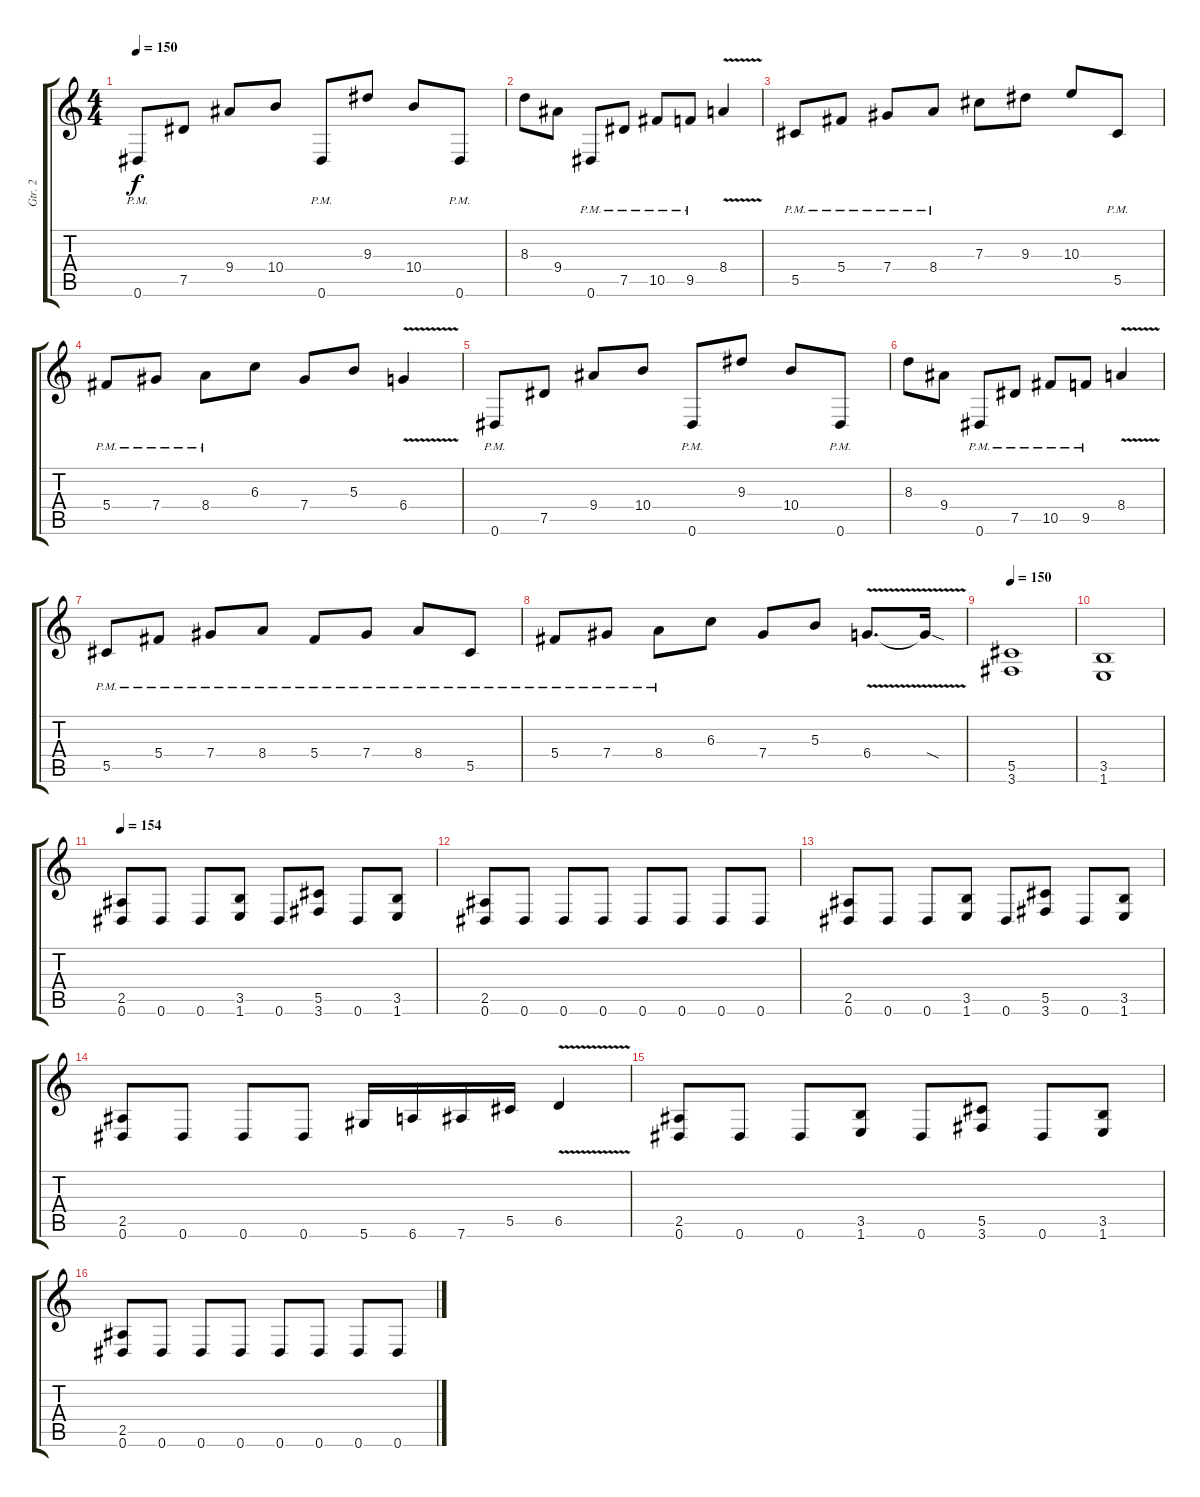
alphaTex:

\track ("Gtr. 2" "Gtr. 2") {instrument overdrivenguitar}
\staff {score tabs}
\tuning (Eb4 Bb3 Gb3 Db3 Ab2 Eb2) {hide}
\ts (4 4)
\tempo 150
\clef g2
\ks c
0.6{pm}.8{dy f} 7.5.8 9.4.8 10.4.8 0.6{pm}.8 9.3.8 10.4.8 0.6{pm}.8 |
8.3.8 9.4.8 0.6{pm}.8 7.5{pm}.8 10.5{pm}.8 9.5{pm}.8 8.4{v}.4 |
5.5{pm}.8 5.4{pm}.8 7.4{pm}.8 8.4{pm}.8 7.3.8 9.3.8 10.3.8 5.5{pm}.8 |
5.4{pm}.8 7.4{pm}.8 8.4{pm}.8 6.3.8 7.4.8 5.3.8 6.4{v}.4 |
0.6{pm}.8 7.5.8 9.4.8 10.4.8 0.6{pm}.8 9.3.8 10.4.8 0.6{pm}.8 |
8.3.8 9.4.8 0.6{pm}.8 7.5{pm}.8 10.5{pm}.8 9.5{pm}.8 8.4{v}.4 |
5.5{pm}.8 5.4{pm}.8 7.4{pm}.8 8.4{pm}.8 5.4{pm}.8 7.4{pm}.8 8.4{pm}.8 5.5{pm}.8 |
5.4{pm}.8 7.4{pm}.8 8.4{pm}.8 6.3.8 7.4.8 5.3.8 6.4{v}.8{d} 6.4{sod t}.16 |
\tempo 150
(5.5 3.6).1 |
(3.5 1.6).1 |
\tempo 154
(2.5 0.6).8 0.6.8 0.6.8 (3.5 1.6).8 0.6.8 (5.5 3.6).8 0.6.8 (3.5 1.6).8 |
(2.5 0.6).8 0.6.8 0.6.8 0.6.8 0.6.8 0.6.8 0.6.8 0.6.8 |
(2.5 0.6).8 0.6.8 0.6.8 (3.5 1.6).8 0.6.8 (5.5 3.6).8 0.6.8 (3.5 1.6).8 |
(2.5 0.6).8 0.6.8 0.6.8 0.6.8 5.6.16 6.6.16 7.6.16 5.5.16 6.5{v}.4 |
(2.5 0.6).8 0.6.8 0.6.8 (3.5 1.6).8 0.6.8 (5.5 3.6).8 0.6.8 (3.5 1.6).8 |
(2.5 0.6).8 0.6.8 0.6.8 0.6.8 0.6.8 0.6.8 0.6.8 0.6.8
